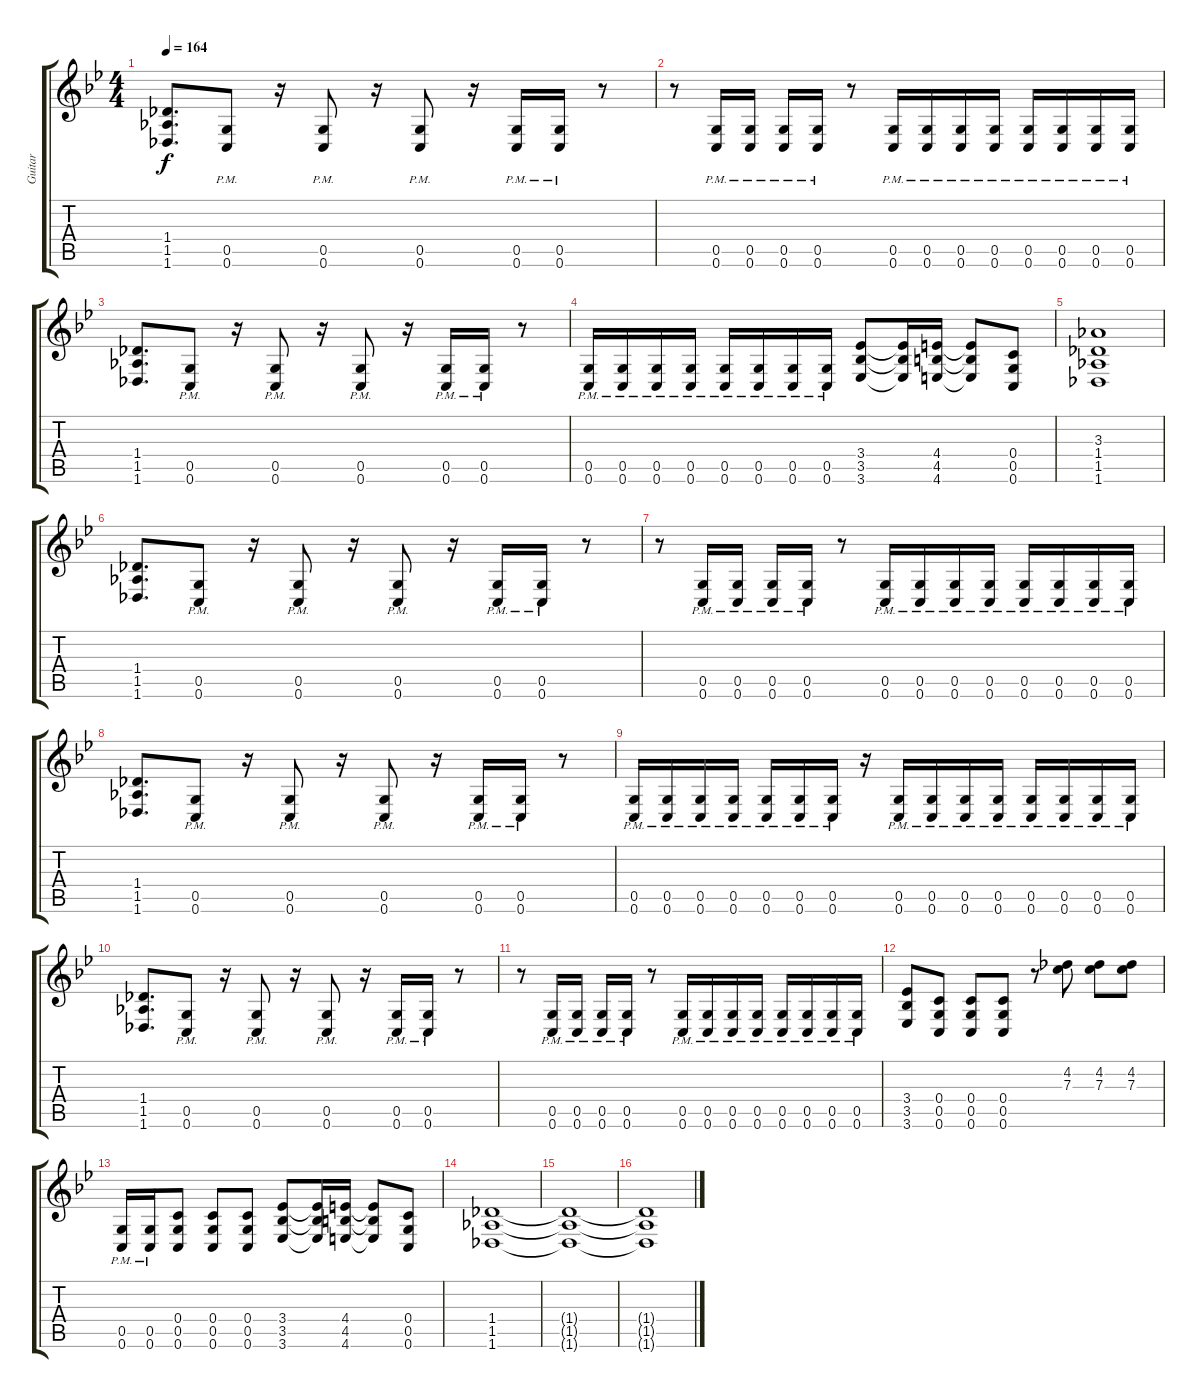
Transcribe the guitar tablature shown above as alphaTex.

\track ("Guitar" "Guitar") {instrument distortionguitar}
\staff {score tabs}
\tuning (D4 A3 F3 C3 G2 C2) {hide}
\ts (4 4)
\tempo 164
\clef g2
\ks bb
(1.4 1.5 1.6).8{d dy f} (0.5{pm} 0.6{pm}).8 r.16 (0.5{pm} 0.6{pm}).8 r.16 (0.5{pm} 0.6{pm}).8 r.16 (0.5{pm} 0.6{pm}).16 (0.5{pm} 0.6{pm}).16 r.8 |
r.8 (0.5{pm} 0.6{pm}).16 (0.5{pm} 0.6{pm}).16 (0.5{pm} 0.6{pm}).16 (0.5{pm} 0.6{pm}).16 r.8 (0.5{pm} 0.6{pm}).16 (0.5{pm} 0.6{pm}).16 (0.5{pm} 0.6{pm}).16 (0.5{pm} 0.6{pm}).16 (0.5{pm} 0.6{pm}).16 (0.5{pm} 0.6{pm}).16 (0.5{pm} 0.6{pm}).16 (0.5{pm} 0.6{pm}).16 |
(1.4 1.5 1.6).8{d} (0.5{pm} 0.6{pm}).8 r.16 (0.5{pm} 0.6{pm}).8 r.16 (0.5{pm} 0.6{pm}).8 r.16 (0.5{pm} 0.6{pm}).16 (0.5{pm} 0.6{pm}).16 r.8 |
(0.5{pm} 0.6{pm}).16 (0.5{pm} 0.6{pm}).16 (0.5{pm} 0.6{pm}).16 (0.5{pm} 0.6{pm}).16 (0.5{pm} 0.6{pm}).16 (0.5{pm} 0.6{pm}).16 (0.5{pm} 0.6{pm}).16 (0.5{pm} 0.6{pm}).16 (3.4 3.5 3.6).8 (3.4{t} 3.5{t} 3.6{t}).16 (4.4 4.5 4.6).16 (4.4{t} 4.5{t} 4.6{t}).8 (0.4 0.5 0.6).8 |
(3.3 1.4 1.5 1.6).1 |
(1.4 1.5 1.6).8{d} (0.5{pm} 0.6{pm}).8 r.16 (0.5{pm} 0.6{pm}).8 r.16 (0.5{pm} 0.6{pm}).8 r.16 (0.5{pm} 0.6{pm}).16 (0.5{pm} 0.6{pm}).16 r.8 |
r.8 (0.5{pm} 0.6{pm}).16 (0.5{pm} 0.6{pm}).16 (0.5{pm} 0.6{pm}).16 (0.5{pm} 0.6{pm}).16 r.8 (0.5{pm} 0.6{pm}).16 (0.5{pm} 0.6{pm}).16 (0.5{pm} 0.6{pm}).16 (0.5{pm} 0.6{pm}).16 (0.5{pm} 0.6{pm}).16 (0.5{pm} 0.6{pm}).16 (0.5{pm} 0.6{pm}).16 (0.5{pm} 0.6{pm}).16 |
(1.4 1.5 1.6).8{d} (0.5{pm} 0.6{pm}).8 r.16 (0.5{pm} 0.6{pm}).8 r.16 (0.5{pm} 0.6{pm}).8 r.16 (0.5{pm} 0.6{pm}).16 (0.5{pm} 0.6{pm}).16 r.8 |
(0.5{pm} 0.6{pm}).16 (0.5{pm} 0.6{pm}).16 (0.5{pm} 0.6{pm}).16 (0.5{pm} 0.6{pm}).16 (0.5{pm} 0.6{pm}).16 (0.5{pm} 0.6{pm}).16 (0.5{pm} 0.6{pm}).16 r.16 (0.5{pm} 0.6{pm}).16 (0.5{pm} 0.6{pm}).16 (0.5{pm} 0.6{pm}).16 (0.5{pm} 0.6{pm}).16 (0.5{pm} 0.6{pm}).16 (0.5{pm} 0.6{pm}).16 (0.5{pm} 0.6{pm}).16 (0.5{pm} 0.6{pm}).16 |
(1.4 1.5 1.6).8{d} (0.5{pm} 0.6{pm}).8 r.16 (0.5{pm} 0.6{pm}).8 r.16 (0.5{pm} 0.6{pm}).8 r.16 (0.5{pm} 0.6{pm}).16 (0.5{pm} 0.6{pm}).16 r.8 |
r.8 (0.5{pm} 0.6{pm}).16 (0.5{pm} 0.6{pm}).16 (0.5{pm} 0.6{pm}).16 (0.5{pm} 0.6{pm}).16 r.8 (0.5{pm} 0.6{pm}).16 (0.5{pm} 0.6{pm}).16 (0.5{pm} 0.6{pm}).16 (0.5{pm} 0.6{pm}).16 (0.5{pm} 0.6{pm}).16 (0.5{pm} 0.6{pm}).16 (0.5{pm} 0.6{pm}).16 (0.5{pm} 0.6{pm}).16 |
(3.4 3.5 3.6).8 (0.4 0.5 0.6).8 (0.4 0.5 0.6).8 (0.4 0.5 0.6).8 r.8 (4.2 7.3).8 (4.2 7.3).8 (4.2 7.3).8 |
(0.5{pm} 0.6{pm}).16 (0.5{pm} 0.6{pm}).16 (0.4 0.5 0.6).8 (0.4 0.5 0.6).8 (0.4 0.5 0.6).8 (3.4 3.5 3.6).8 (3.4{t} 3.5{t} 3.6{t}).16 (4.4 4.5 4.6).16 (4.4{t} 4.5{t} 4.6{t}).8 (0.4 0.5 0.6).8 |
(1.4 1.5 1.6).1 |
(1.4{t} 1.5{t} 1.6{t}).1 |
(1.4{t} 1.5{t} 1.6{t}).1
